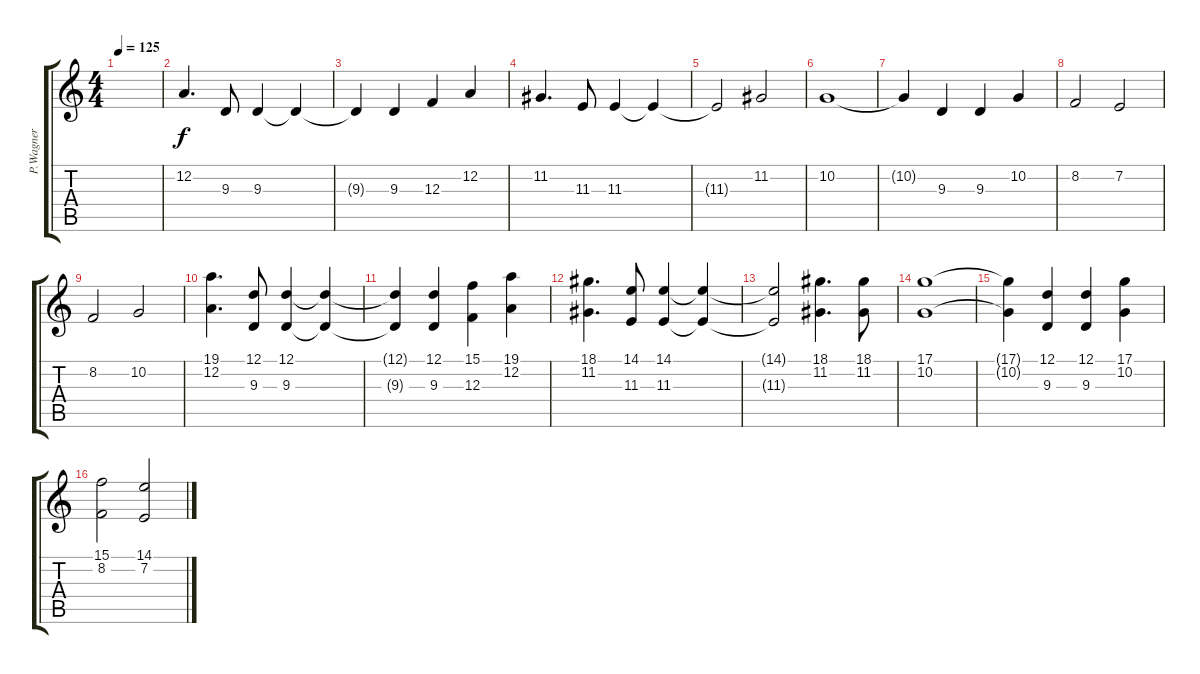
\track ("P.Wagner" "P.Wagner") {instrument violin}
\staff {score tabs}
\tuning (D4 A3 F3 C3 G2 D2) {hide}
\ts (4 4)
\tempo 125
\clef g2
\ks c
|
12.2.4{d} 9.3.8 9.3.4 9.3{t}.4 |
9.3{t}.4 9.3.4 12.3.4 12.2.4 |
11.2.4{d} 11.3.8 11.3.4 11.3{t}.4 |
11.3{t}.2 11.2.2 |
10.2.1 |
10.2{t}.4 9.3.4 9.3.4 10.2.4 |
8.2.2 7.2.2 |
8.2.2 10.2.2 |
(19.1 12.2).4{d} (12.1 9.3).8 (12.1 9.3).4 (12.1{t} 9.3{t}).4 |
(12.1{t} 9.3{t}).4 (12.1 9.3).4 (15.1 12.3).4 (19.1 12.2).4 |
(18.1 11.2).4{d} (14.1 11.3).8 (14.1 11.3).4 (14.1{t} 11.3{t}).4 |
(14.1{t} 11.3{t}).2 (18.1 11.2).4{d} (18.1 11.2).8 |
(17.1 10.2).1 |
(17.1{t} 10.2{t}).4 (12.1 9.3).4 (12.1 9.3).4 (17.1 10.2).4 |
(15.1 8.2).2 (14.1 7.2).2
